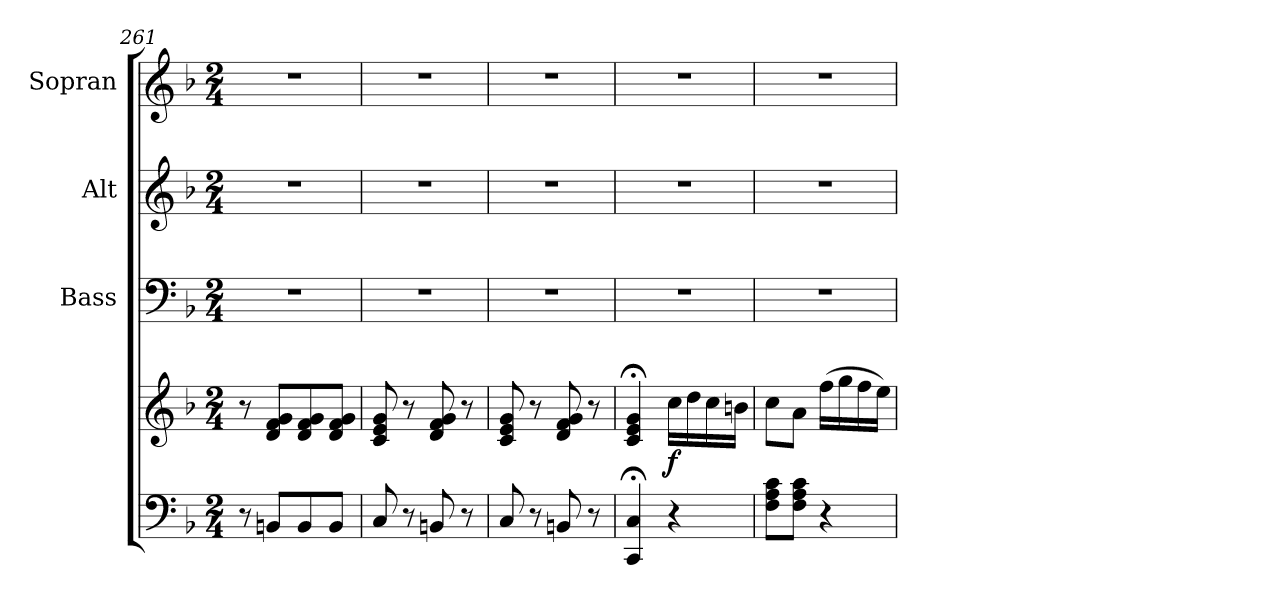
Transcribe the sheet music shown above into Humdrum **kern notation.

**kern	**kern	**dynam	**kern	**kern	**kern
*part4	*part4	*part4	*part3	*part2	*part1
*staff5	*staff4	*staff4/5	*staff3	*staff2	*staff1
*	*	*	*I"Bass	*I"Alt	*I"Sopran
*	*	*	*I'B.	*I'A.	*I'S.
*clefF4	*clefG2	*	*clefF4	*clefG2	*clefG2
*k[b-]	*k[b-]	*	*k[b-]	*k[b-]	*k[b-]
*F:	*F:	*	*F:	*F:	*F:
*M2/4	*M2/4	*	*M2/4	*M2/4	*M2/4
=261	=261	=261	=261	=261	=261
8r	8r	.	2r	2r	2r
8BBn/L	8d/ 8f/ 8g/L	.	.	.	.
8BB/	8d/ 8f/ 8g/	.	.	.	.
8BB/J	8d/ 8f/ 8g/J	.	.	.	.
=262	=262	=262	=262	=262	=262
8C/	8c/ 8e/ 8g/	.	2r	2r	2r
8r	8r	.	.	.	.
8BBn/	8d/ 8f/ 8g/	.	.	.	.
8r	8r	.	.	.	.
=263	=263	=263	=263	=263	=263
8C/	8c/ 8e/ 8g/	.	2r	2r	2r
8r	8r	.	.	.	.
8BBn/	8d/ 8f/ 8g/	.	.	.	.
8r	8r	.	.	.	.
=264	=264	=264	=264	=264	=264
4CC/;< 4C/;<	4c/;< 4e/;< 4g/;<	.	2r	2r	2r
!	!	!LO:DY:b	!	!	!
4r	16cc\LL	f	.	.	.
.	16dd\	.	.	.	.
.	16cc\	.	.	.	.
.	16bn\JJ	.	.	.	.
=265	=265	=265	=265	=265	=265
8F\ 8A\ 8c\L	8cc\L	.	2r	2r	2r
8F\ 8A\ 8c\J	8a\J	.	.	.	.
4r	(>16ff\LL	.	.	.	.
.	16gg\	.	.	.	.
.	16ff\	.	.	.	.
.	16ee\JJ)	.	.	.	.
=	=	=	=	=	=
*-	*-	*-	*-	*-	*-
